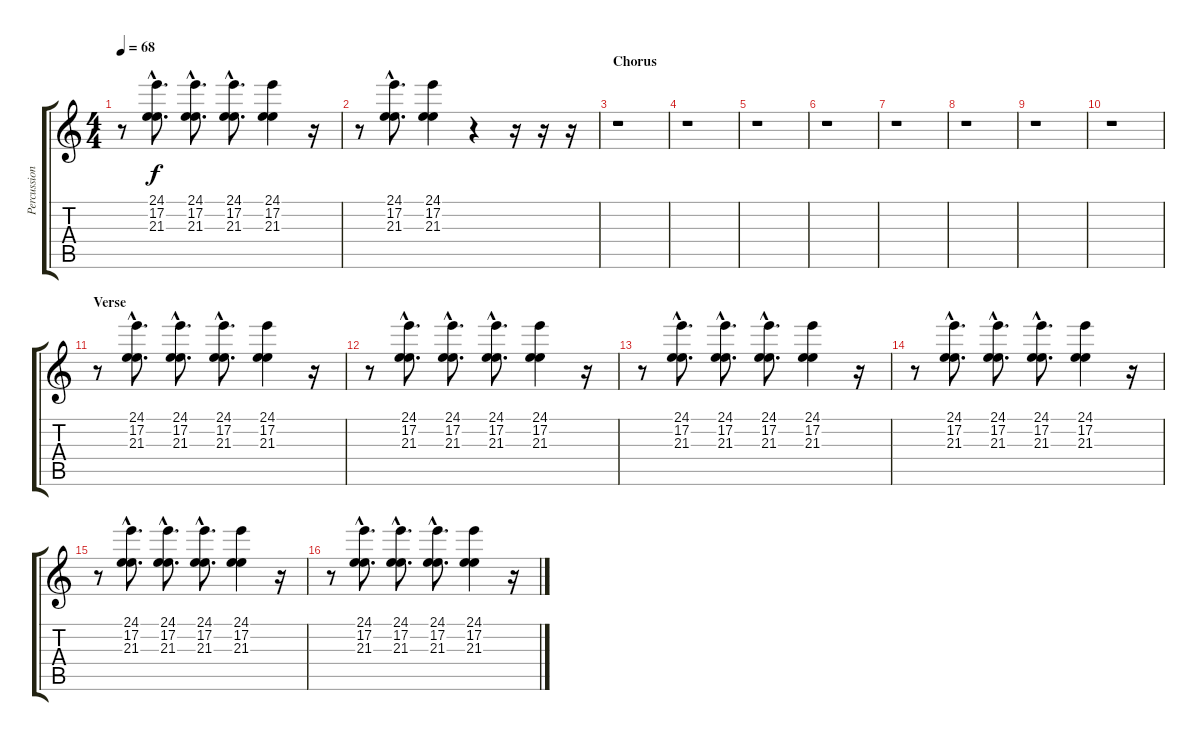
\track ("Percussion" "Percussion") {instrument marimba}
\staff {score tabs}
\tuning (E4 B3 G3 D3 A2 E2) {hide}
\ts (4 4)
\tempo 68
\clef g2
\ks c
r.8{dy f} (24.1{hac} 17.2{hac} 21.3{hac}).8{d} (24.1{hac} 17.2{hac} 21.3{hac}).8{d} (24.1{hac} 17.2{hac} 21.3{hac}).8{d} (24.1 17.2 21.3).4 r.16 |
r.8 (24.1{hac} 17.2{hac} 21.3{hac}).8{d} (24.1 17.2 21.3).4 r.4 r.16 r.16 r.16 |
\section ("" "Chorus")
r.1 |
r.1 |
r.1 |
r.1 |
r.1 |
r.1 |
r.1 |
r.1 |
\section ("" "Verse")
r.8 (24.1{hac} 17.2{hac} 21.3{hac}).8{d} (24.1{hac} 17.2{hac} 21.3{hac}).8{d} (24.1{hac} 17.2{hac} 21.3{hac}).8{d} (24.1 17.2 21.3).4 r.16 |
r.8 (24.1{hac} 17.2{hac} 21.3{hac}).8{d} (24.1{hac} 17.2{hac} 21.3{hac}).8{d} (24.1{hac} 17.2{hac} 21.3{hac}).8{d} (24.1 17.2 21.3).4 r.16 |
r.8 (24.1{hac} 17.2{hac} 21.3{hac}).8{d} (24.1{hac} 17.2{hac} 21.3{hac}).8{d} (24.1{hac} 17.2{hac} 21.3{hac}).8{d} (24.1 17.2 21.3).4 r.16 |
r.8 (24.1{hac} 17.2{hac} 21.3{hac}).8{d} (24.1{hac} 17.2{hac} 21.3{hac}).8{d} (24.1{hac} 17.2{hac} 21.3{hac}).8{d} (24.1 17.2 21.3).4 r.16 |
r.8 (24.1{hac} 17.2{hac} 21.3{hac}).8{d} (24.1{hac} 17.2{hac} 21.3{hac}).8{d} (24.1{hac} 17.2{hac} 21.3{hac}).8{d} (24.1 17.2 21.3).4 r.16 |
r.8 (24.1{hac} 17.2{hac} 21.3{hac}).8{d} (24.1{hac} 17.2{hac} 21.3{hac}).8{d} (24.1{hac} 17.2{hac} 21.3{hac}).8{d} (24.1 17.2 21.3).4 r.16
